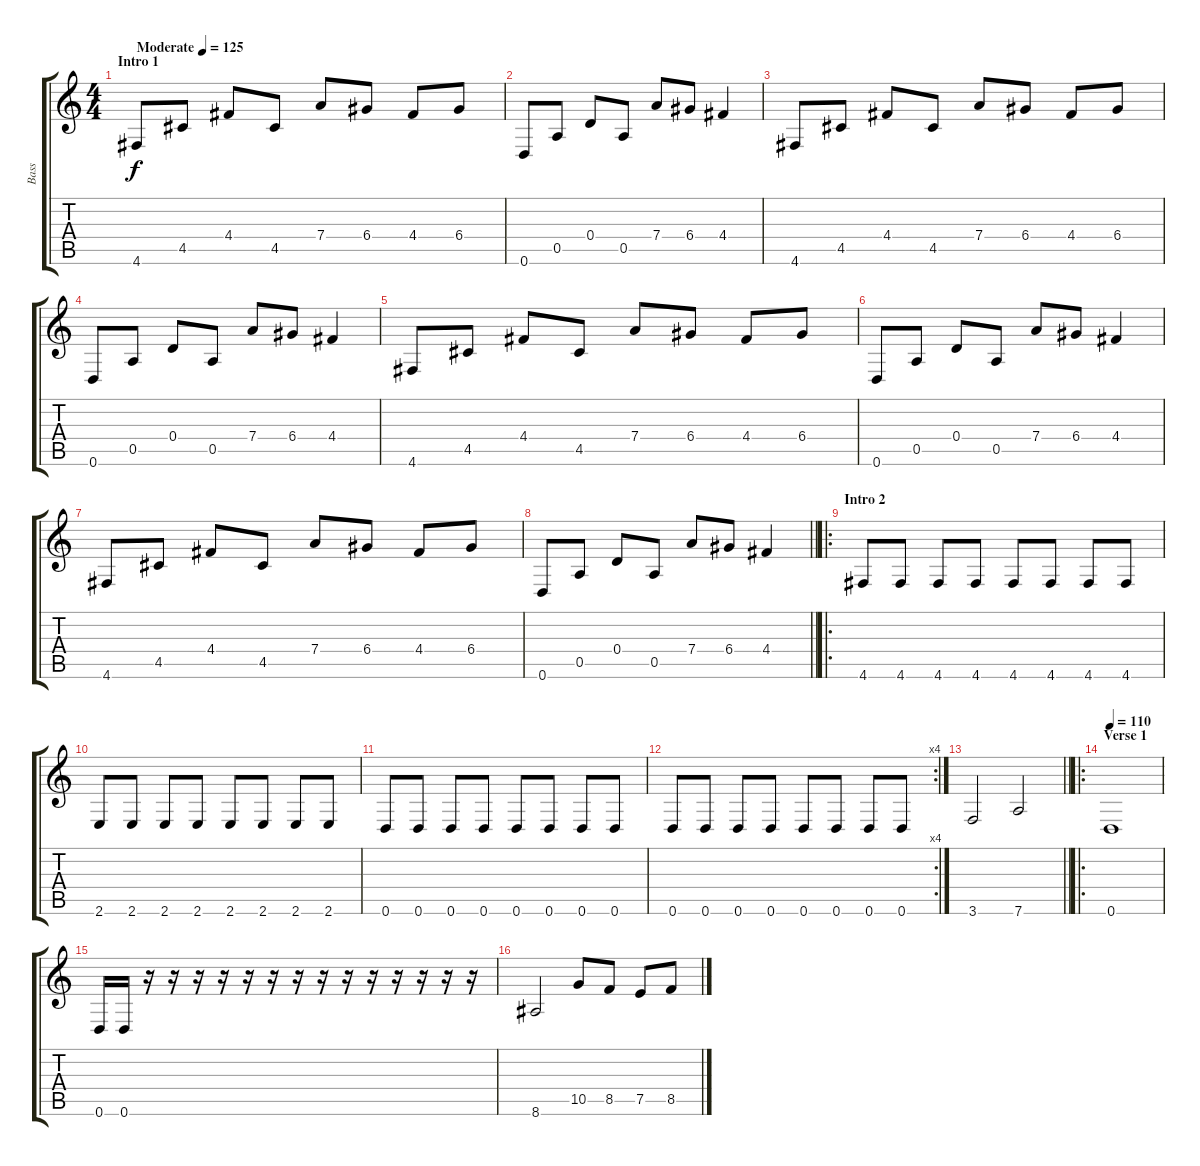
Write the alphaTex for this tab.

\track ("Bass" "Bass") {instrument electricbasspick}
\staff {score tabs}
\tuning (E4 B3 G3 D3 A2 D2) {hide}
\ts (4 4)
\section ("" "Intro 1")
\tempo (125 "Moderate")
\clef g2
\ks c
4.6.8{dy f instrument electricbasspick} 4.5.8 4.4.8 4.5.8 7.4.8 6.4.8 4.4.8 6.4.8 |
0.6.8 0.5.8 0.4.8 0.5.8 7.4.8 6.4.8 4.4.4 |
4.6.8 4.5.8 4.4.8 4.5.8 7.4.8 6.4.8 4.4.8 6.4.8 |
0.6.8 0.5.8 0.4.8 0.5.8 7.4.8 6.4.8 4.4.4 |
4.6.8 4.5.8 4.4.8 4.5.8 7.4.8 6.4.8 4.4.8 6.4.8 |
0.6.8 0.5.8 0.4.8 0.5.8 7.4.8 6.4.8 4.4.4 |
4.6.8 4.5.8 4.4.8 4.5.8 7.4.8 6.4.8 4.4.8 6.4.8 |
\barLineRight lightlight
0.6.8 0.5.8 0.4.8 0.5.8 7.4.8 6.4.8 4.4.4 |
\ro
\section ("" "Intro 2")
4.6.8 4.6.8 4.6.8 4.6.8 4.6.8 4.6.8 4.6.8 4.6.8 |
2.6.8 2.6.8 2.6.8 2.6.8 2.6.8 2.6.8 2.6.8 2.6.8 |
0.6.8 0.6.8 0.6.8 0.6.8 0.6.8 0.6.8 0.6.8 0.6.8 |
\rc 4
0.6.8 0.6.8 0.6.8 0.6.8 0.6.8 0.6.8 0.6.8 0.6.8 |
\barLineRight lightlight
3.6.2 7.6.2 |
\ro
\section ("" "Verse 1")
\tempo 110
0.6.1 |
0.6.16 0.6.16 r.16 r.16 r.16 r.16 r.16 r.16 r.16 r.16 r.16 r.16 r.16 r.16 r.16 r.16 |
8.6.2 10.5.8 8.5.8 7.5.8 8.5.8
